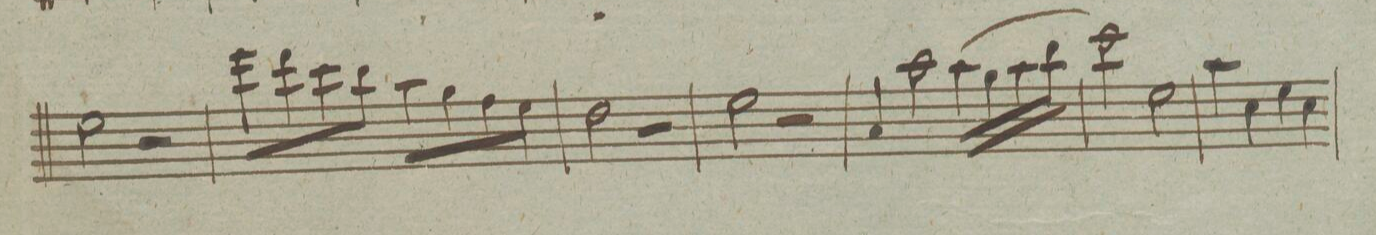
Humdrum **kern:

**kern
*I"Fagotto Primo.
*clefF4
*k[]
*met(c)
*M4/4
2G\
2r
=156
8g\L
8f\
8e\
8d\J
8c\L
8B\
8A\
8G\J
=157
2F\
2r
=158
2G\
2r
=159
4C/
2c\
(>16c\LL
16B\
16c\
16d\JJ
=160
2e\)
2G\
=161
4c\
4E\
4G\
4E\
=162
*-
